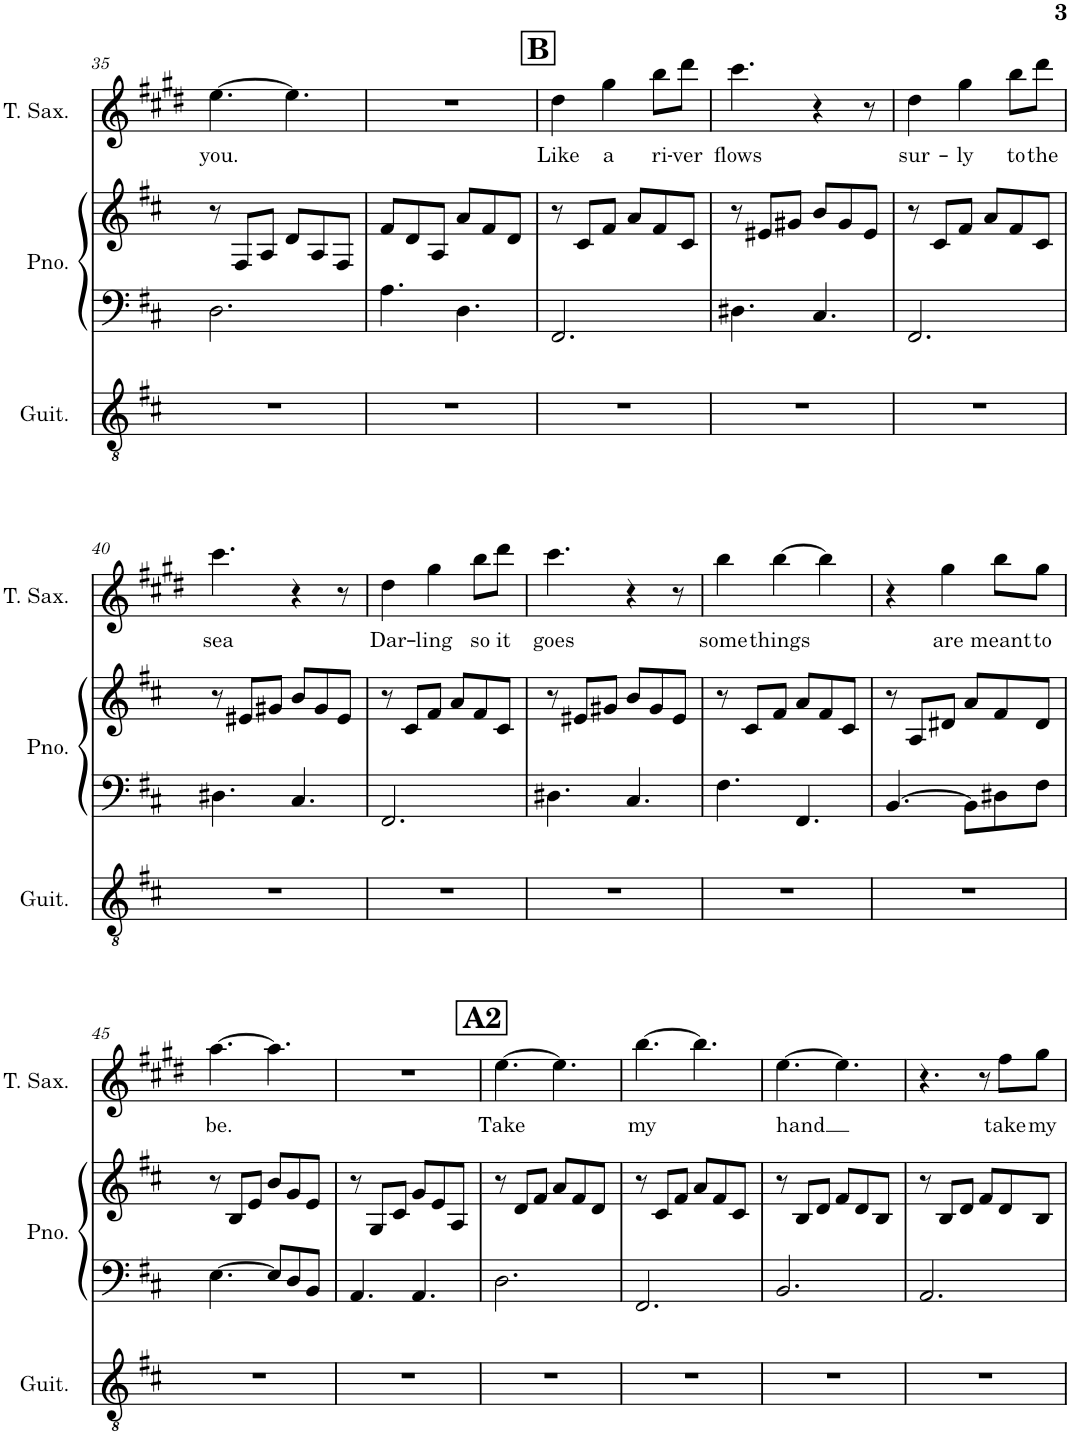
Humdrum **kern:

**kern	**kern	**kern	**kern	**text
*part3	*part2	*part2	*part1	*part1
*staff4	*staff3	*staff2	*staff1	*staff1
*I"Acoustic Guitar	*I"Piano	*	*I"Tenor Saxophone	*
*I'Guit.	*I'Pno.	*	*I'T. Sax.	*
!!LO:PB:g=z
*clefGv2	*clefF4	*clefG2	*clefG2	*
*	*	*	*Trd8c14	*
*k[f#c#]	*k[f#c#]	*k[f#c#]	*k[f#c#g#d#]	*
*M6/8	*M6/8	*M6/8	*M6/8	*
=35	=35	=35	=35	=35
!	!	!	!	!LO:LY:b
2.r	2.D\	8r	[4.ee\	you.
.	.	8F#/L	.	.
.	.	8A/J	.	.
.	.	8d/L	4.ee\]	.
.	.	8A/	.	.
.	.	8F#/J	.	.
=36	=36	=36	=36	=36
2.r	4.A\	8f#/L	2.r	.
.	.	8d/	.	.
.	.	8A/J	.	.
.	4.D\	8a/L	.	.
.	.	8f#/	.	.
.	.	8d/J	.	.
!!LO:REH:place=s1:a:B:cj:fs=14:t=B
=37	=37	=37	=37	=37
!	!	!	!	!LO:LY:b
2.r	2.FF#/	8r	4dd#\	Like
.	.	8c#/L	.	.
!	!	!	!	!LO:LY:b
.	.	8f#/J	4gg#\	a
.	.	8a/L	.	.
!	!	!	!	!LO:LY:b
.	.	8f#/	8bb\L	ri-
!	!	!	!	!LO:LY:b
.	.	8c#/J	8ddd#\J	-ver
=38	=38	=38	=38	=38
!	!	!	!	!LO:LY:b
2.r	4.D#X\	8r	4.ccc#\	flows
.	.	8e#X/L	.	.
.	.	8g#X/J	.	.
.	4.C#/	8b/L	4r	.
.	.	8g#/	.	.
.	.	8e#/J	8r	.
=39	=39	=39	=39	=39
!	!	!	!	!LO:LY:b
2.r	2.FF#/	8r	4dd#\	sur-
.	.	8c#/L	.	.
!	!	!	!	!LO:LY:b
.	.	8f#/J	4gg#\	-ly
.	.	8a/L	.	.
!	!	!	!	!LO:LY:b
.	.	8f#/	8bb\L	to
!	!	!	!	!LO:LY:b
.	.	8c#/J	8ddd#\J	the
!!LO:LB:g=z
=40	=40	=40	=40	=40
!	!	!	!	!LO:LY:b
2.r	4.D#X\	8r	4.ccc#\	sea
.	.	8e#X/L	.	.
.	.	8g#X/J	.	.
.	4.C#/	8b/L	4r	.
.	.	8g#/	.	.
.	.	8e#/J	8r	.
=41	=41	=41	=41	=41
!	!	!	!	!LO:LY:b
2.r	2.FF#/	8r	4dd#\	Dar-
.	.	8c#/L	.	.
!	!	!	!	!LO:LY:b
.	.	8f#/J	4gg#\	-ling
.	.	8a/L	.	.
!	!	!	!	!LO:LY:b
.	.	8f#/	8bb\L	so
!	!	!	!	!LO:LY:b
.	.	8c#/J	8ddd#\J	it
=42	=42	=42	=42	=42
!	!	!	!	!LO:LY:b
2.r	4.D#X\	8r	4.ccc#\	goes
.	.	8e#X/L	.	.
.	.	8g#X/J	.	.
.	4.C#/	8b/L	4r	.
.	.	8g#/	.	.
.	.	8e#/J	8r	.
=43	=43	=43	=43	=43
!	!	!	!	!LO:LY:b
2.r	4.F#\	8r	4bb\	some
.	.	8c#/L	.	.
!	!	!	!	!LO:LY:b
.	.	8f#/J	[4bb\	things
.	4.FF#/	8a/L	.	.
.	.	8f#/	4bb\]	.
.	.	8c#/J	.	.
=44	=44	=44	=44	=44
2.r	[4.BB/	8r	4r	.
.	.	8A/L	.	.
!	!	!	!	!LO:LY:b
.	.	8d#X/J	4gg#\	are
.	8BB\L]	8a/L	.	.
!	!	!	!	!LO:LY:b
.	8D#X\	8f#/	8bb\L	meant
!	!	!	!	!LO:LY:b
.	8F#\J	8d#/J	8gg#\J	to
!!LO:LB:g=z
=45	=45	=45	=45	=45
!	!	!	!	!LO:LY:b
2.r	[4.E\	8r	[4.aa\	be.
.	.	8B/L	.	.
.	.	8e/J	.	.
.	8E/L]	8b/L	4.aa\]	.
.	8D/	8g/	.	.
.	8BB/J	8e/J	.	.
=46	=46	=46	=46	=46
2.r	4.AA/	8r	2.r	.
.	.	8G/L	.	.
.	.	8c#/J	.	.
.	4.AA/	8g/L	.	.
.	.	8e/	.	.
.	.	8A/J	.	.
!!LO:REH:place=s1:a:B:cj:fs=14:t=A2
=47	=47	=47	=47	=47
!	!	!	!	!LO:LY:b
2.r	2.D\	8r	[4.ee\	Take
.	.	8d/L	.	.
.	.	8f#/J	.	.
.	.	8a/L	4.ee\]	.
.	.	8f#/	.	.
.	.	8d/J	.	.
=48	=48	=48	=48	=48
!	!	!	!	!LO:LY:b
2.r	2.FF#/	8r	[4.bb\	my
.	.	8c#/L	.	.
.	.	8f#/J	.	.
.	.	8a/L	4.bb\]	.
.	.	8f#/	.	.
.	.	8c#/J	.	.
=49	=49	=49	=49	=49
!	!	!	!	!LO:LY:b
2.r	2.BB/	8r	[4.ee\	hand
.	.	8B/L	.	.
.	.	8d/J	.	.
.	.	8f#/L	4.ee\]	.
.	.	8d/	.	.
.	.	8B/J	.	.
=50	=50	=50	=50	=50
2.r	2.AA/	8r	4.r	.
.	.	8B/L	.	.
.	.	8d/J	.	.
.	.	8f#/L	8r	.
!	!	!	!	!LO:LY:b
.	.	8d/	8ff#\L	take
!	!	!	!	!LO:LY:b
.	.	8B/J	8gg#\J	my
=	=	=	=	=
*-	*-	*-	*-	*-
